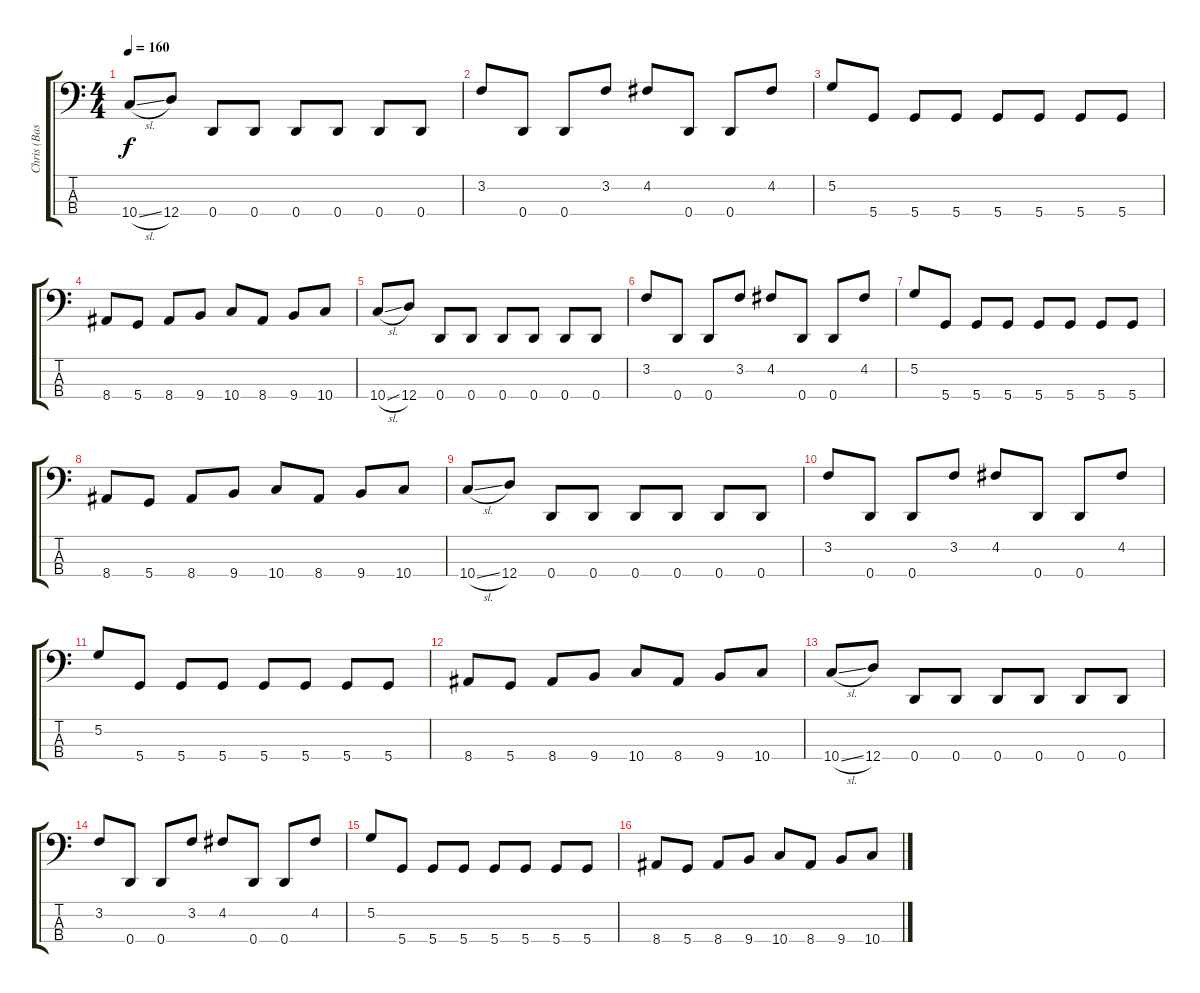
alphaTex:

\track ("Chris (Bass)" "Chris (Bas") {instrument electricbassfinger}
\staff {score tabs}
\tuning (G2 D2 A1 D1) {hide}
\ts (4 4)
\tempo 160
\clef f4
\ks c
10.4{sl}.8{dy f} 12.4.8 0.4.8 0.4.8 0.4.8 0.4.8 0.4.8 0.4.8 |
3.2.8 0.4.8 0.4.8 3.2.8 4.2.8 0.4.8 0.4.8 4.2.8 |
5.2.8 5.4.8 5.4.8 5.4.8 5.4.8 5.4.8 5.4.8 5.4.8 |
8.4.8 5.4.8 8.4.8 9.4.8 10.4.8 8.4.8 9.4.8 10.4.8 |
10.4{sl}.8 12.4.8 0.4.8 0.4.8 0.4.8 0.4.8 0.4.8 0.4.8 |
3.2.8 0.4.8 0.4.8 3.2.8 4.2.8 0.4.8 0.4.8 4.2.8 |
5.2.8 5.4.8 5.4.8 5.4.8 5.4.8 5.4.8 5.4.8 5.4.8 |
8.4.8 5.4.8 8.4.8 9.4.8 10.4.8 8.4.8 9.4.8 10.4.8 |
10.4{sl}.8 12.4.8 0.4.8 0.4.8 0.4.8 0.4.8 0.4.8 0.4.8 |
3.2.8 0.4.8 0.4.8 3.2.8 4.2.8 0.4.8 0.4.8 4.2.8 |
5.2.8 5.4.8 5.4.8 5.4.8 5.4.8 5.4.8 5.4.8 5.4.8 |
8.4.8 5.4.8 8.4.8 9.4.8 10.4.8 8.4.8 9.4.8 10.4.8 |
10.4{sl}.8 12.4.8 0.4.8 0.4.8 0.4.8 0.4.8 0.4.8 0.4.8 |
3.2.8 0.4.8 0.4.8 3.2.8 4.2.8 0.4.8 0.4.8 4.2.8 |
5.2.8 5.4.8 5.4.8 5.4.8 5.4.8 5.4.8 5.4.8 5.4.8 |
8.4.8 5.4.8 8.4.8 9.4.8 10.4.8 8.4.8 9.4.8 10.4.8
